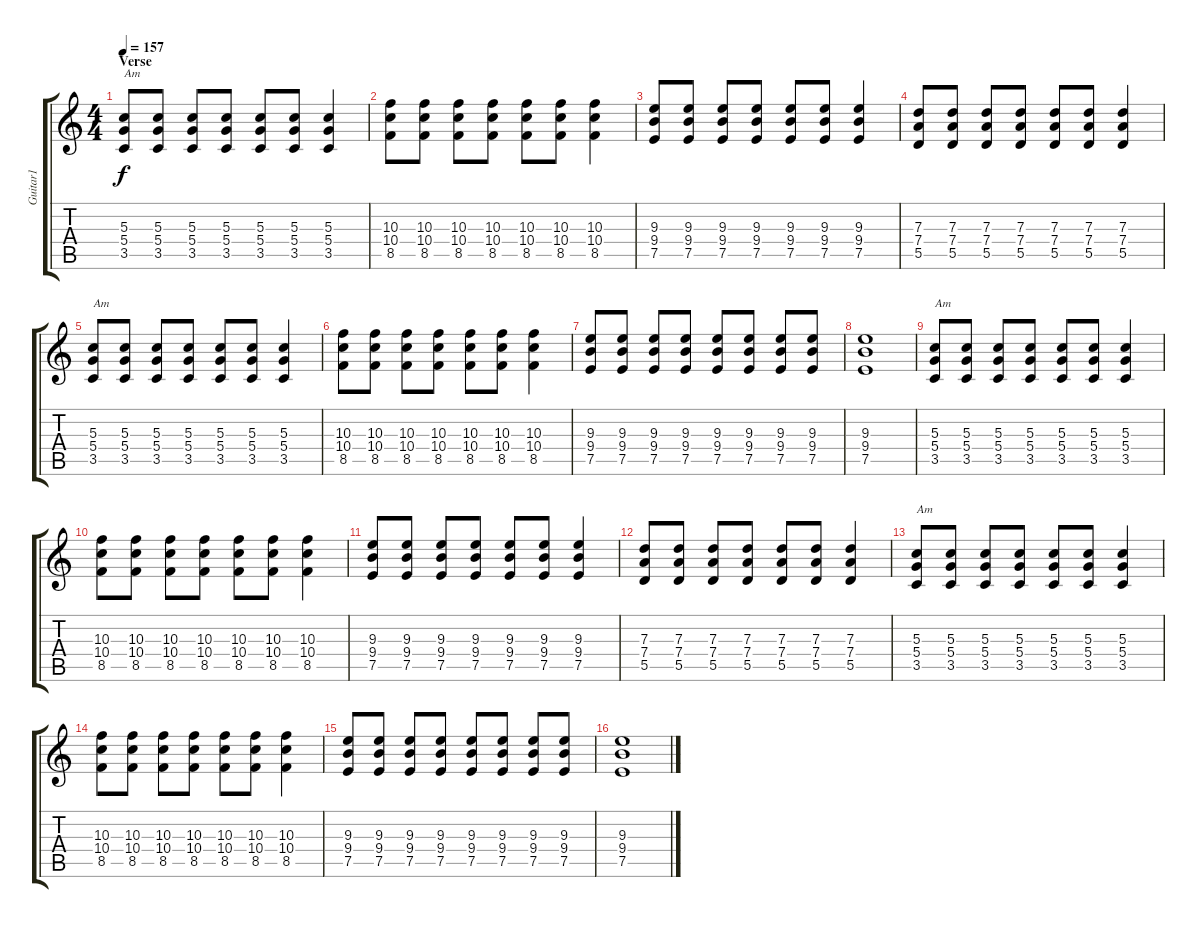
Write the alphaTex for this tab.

\track ("Guitar1" "Guitar1") {instrument overdrivenguitar}
\staff {score tabs}
\tuning (E4 B3 G3 D3 A2 E2) {hide}
\ts (4 4)
\section ("" "Verse")
\tempo 157
\clef g2
\ks c
(5.3 5.4 3.5).8{txt "Am" dy f} (5.3 5.4 3.5).8 (5.3 5.4 3.5).8 (5.3 5.4 3.5).8 (5.3 5.4 3.5).8 (5.3 5.4 3.5).8 (5.3 5.4 3.5).4 |
(10.3 10.4 8.5).8 (10.3 10.4 8.5).8 (10.3 10.4 8.5).8 (10.3 10.4 8.5).8 (10.3 10.4 8.5).8 (10.3 10.4 8.5).8 (10.3 10.4 8.5).4 |
(9.3 9.4 7.5).8 (9.3 9.4 7.5).8 (9.3 9.4 7.5).8 (9.3 9.4 7.5).8 (9.3 9.4 7.5).8 (9.3 9.4 7.5).8 (9.3 9.4 7.5).4 |
(7.3 7.4 5.5).8 (7.3 7.4 5.5).8 (7.3 7.4 5.5).8 (7.3 7.4 5.5).8 (7.3 7.4 5.5).8 (7.3 7.4 5.5).8 (7.3 7.4 5.5).4 |
(5.3 5.4 3.5).8{txt "Am"} (5.3 5.4 3.5).8 (5.3 5.4 3.5).8 (5.3 5.4 3.5).8 (5.3 5.4 3.5).8 (5.3 5.4 3.5).8 (5.3 5.4 3.5).4 |
(10.3 10.4 8.5).8 (10.3 10.4 8.5).8 (10.3 10.4 8.5).8 (10.3 10.4 8.5).8 (10.3 10.4 8.5).8 (10.3 10.4 8.5).8 (10.3 10.4 8.5).4 |
(9.3 9.4 7.5).8 (9.3 9.4 7.5).8 (9.3 9.4 7.5).8 (9.3 9.4 7.5).8 (9.3 9.4 7.5).8 (9.3 9.4 7.5).8 (9.3 9.4 7.5).8 (9.3 9.4 7.5).8 |
(9.3 9.4 7.5).1 |
(5.3 5.4 3.5).8{txt "Am"} (5.3 5.4 3.5).8 (5.3 5.4 3.5).8 (5.3 5.4 3.5).8 (5.3 5.4 3.5).8 (5.3 5.4 3.5).8 (5.3 5.4 3.5).4 |
(10.3 10.4 8.5).8 (10.3 10.4 8.5).8 (10.3 10.4 8.5).8 (10.3 10.4 8.5).8 (10.3 10.4 8.5).8 (10.3 10.4 8.5).8 (10.3 10.4 8.5).4 |
(9.3 9.4 7.5).8 (9.3 9.4 7.5).8 (9.3 9.4 7.5).8 (9.3 9.4 7.5).8 (9.3 9.4 7.5).8 (9.3 9.4 7.5).8 (9.3 9.4 7.5).4 |
(7.3 7.4 5.5).8 (7.3 7.4 5.5).8 (7.3 7.4 5.5).8 (7.3 7.4 5.5).8 (7.3 7.4 5.5).8 (7.3 7.4 5.5).8 (7.3 7.4 5.5).4 |
(5.3 5.4 3.5).8{txt "Am"} (5.3 5.4 3.5).8 (5.3 5.4 3.5).8 (5.3 5.4 3.5).8 (5.3 5.4 3.5).8 (5.3 5.4 3.5).8 (5.3 5.4 3.5).4 |
(10.3 10.4 8.5).8 (10.3 10.4 8.5).8 (10.3 10.4 8.5).8 (10.3 10.4 8.5).8 (10.3 10.4 8.5).8 (10.3 10.4 8.5).8 (10.3 10.4 8.5).4 |
(9.3 9.4 7.5).8 (9.3 9.4 7.5).8 (9.3 9.4 7.5).8 (9.3 9.4 7.5).8 (9.3 9.4 7.5).8 (9.3 9.4 7.5).8 (9.3 9.4 7.5).8 (9.3 9.4 7.5).8 |
(9.3 9.4 7.5).1
